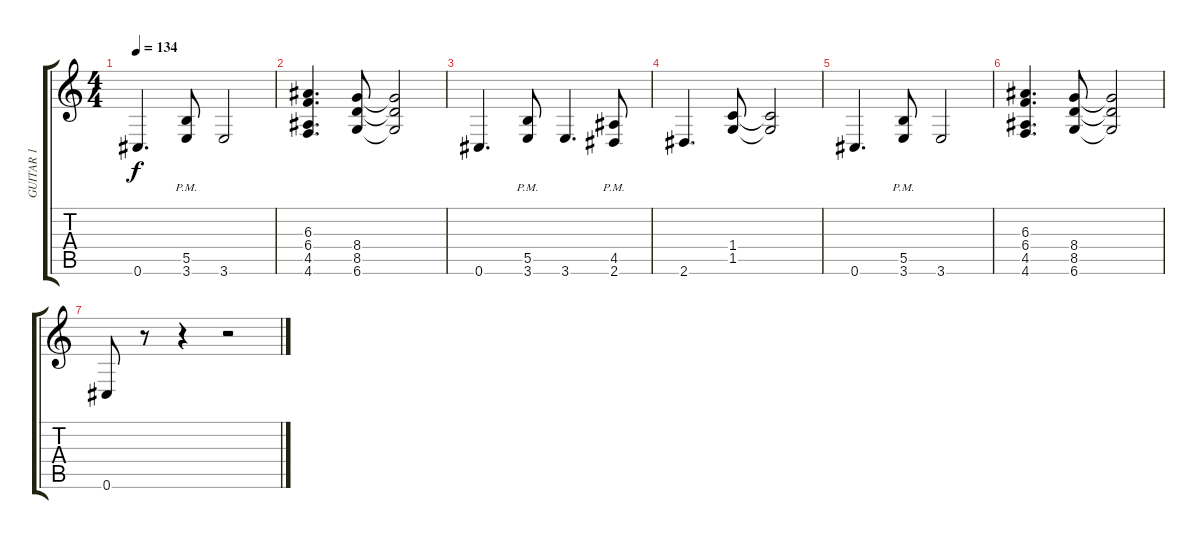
\track ("GUITAR 1" "GUITAR 1") {instrument overdrivenguitar}
\staff {score tabs}
\tuning (Db4 Ab3 E3 B2 Gb2 Db2) {hide}
\ts (4 4)
\tempo 134
\clef g2
\ks c
0.6.4{d dy f} (5.5{pm} 3.6{pm}).8 3.6.2 |
(6.3 6.4 4.5 4.6).4{d} (8.4 8.5 6.6).8 (8.4{t} 8.5{t} 6.6{t}).2 |
0.6.4{d} (5.5{pm} 3.6{pm}).8 3.6.4{d} (4.5{pm} 2.6{pm}).8 |
2.6.4{d} (1.4 1.5).8 (1.4{t} 1.5{t}).2 |
0.6.4{d} (5.5{pm} 3.6{pm}).8 3.6.2 |
(6.3 6.4 4.5 4.6).4{d} (8.4 8.5 6.6).8 (8.4{t} 8.5{t} 6.6{t}).2 |
0.6.8 r.8 r.4 r.2
